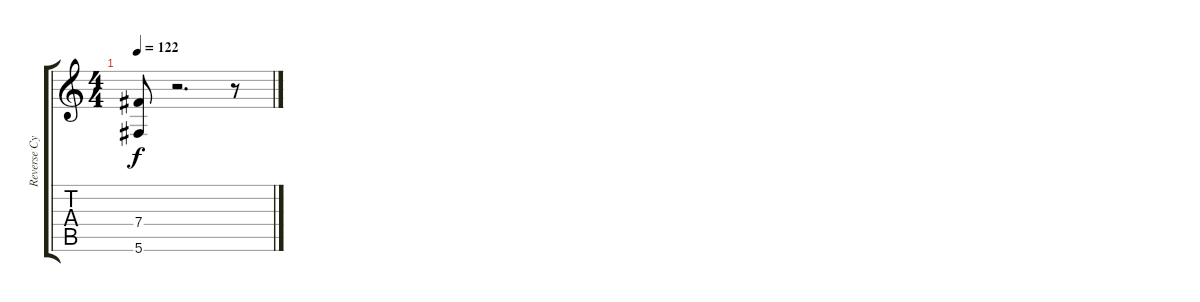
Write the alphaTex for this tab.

\track ("Reverse Cymbal" "Reverse Cy") {instrument acousticguitarnylon}
\staff {score tabs}
\tuning (Db4 Ab3 E3 B2 Gb2 Db2) {hide}
\ts (4 4)
\tempo 122
\clef g2
\ks c
(7.4{t} 5.6{t}).8{dy f} r.2{d} r.8
